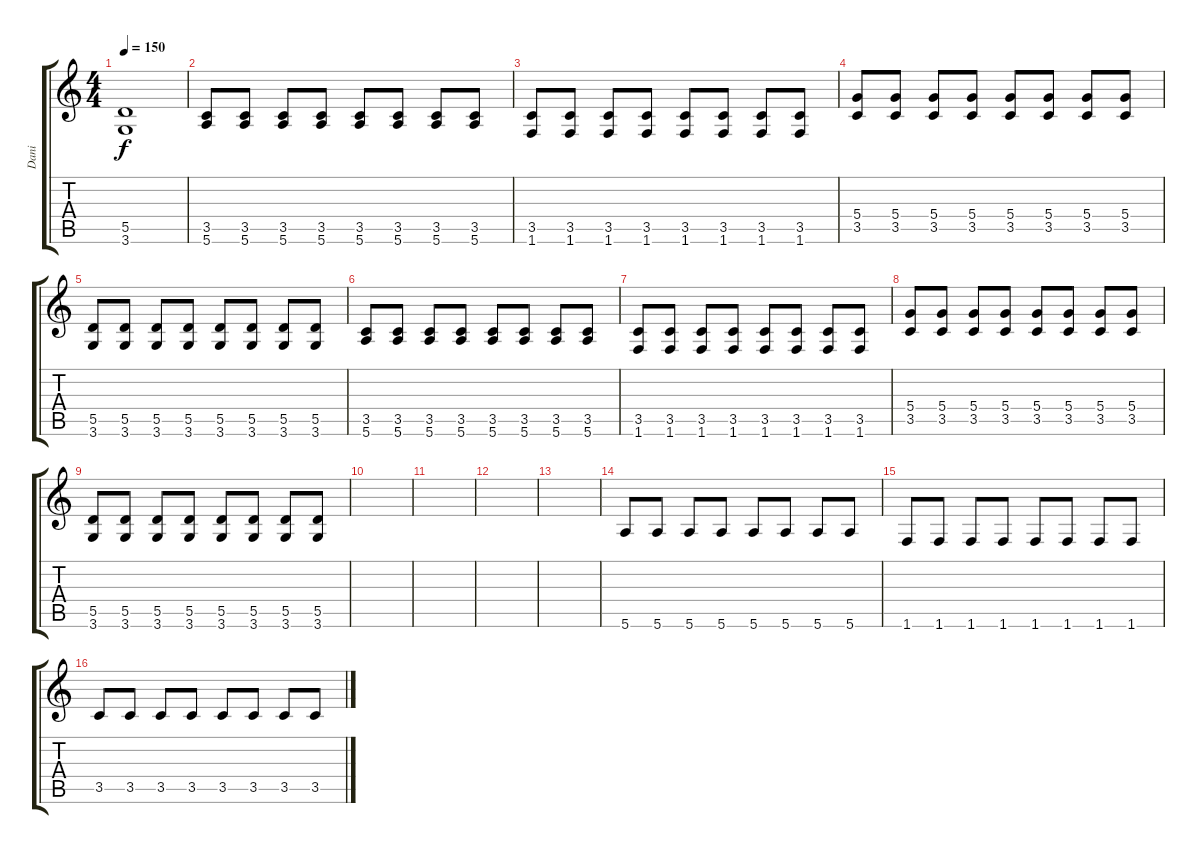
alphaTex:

\track ("Dani" "Dani") {instrument acousticguitarnylon}
\staff {score tabs}
\tuning (E4 B3 G3 D3 A2 E2) {hide}
\ts (4 4)
\tempo 150
\clef g2
\ks c
(5.5 3.6).1{dy f volume 16 instrument distortionguitar} |
(3.5 5.6).8{volume 16 instrument distortionguitar} (3.5 5.6).8 (3.5 5.6).8 (3.5 5.6).8 (3.5 5.6).8 (3.5 5.6).8 (3.5 5.6).8 (3.5 5.6).8 |
(3.5 1.6).8 (3.5 1.6).8 (3.5 1.6).8 (3.5 1.6).8 (3.5 1.6).8 (3.5 1.6).8 (3.5 1.6).8 (3.5 1.6).8 |
(5.4 3.5).8 (5.4 3.5).8 (5.4 3.5).8 (5.4 3.5).8 (5.4 3.5).8 (5.4 3.5).8 (5.4 3.5).8 (5.4 3.5).8 |
(5.5 3.6).8{volume 16 instrument distortionguitar} (5.5 3.6).8 (5.5 3.6).8 (5.5 3.6).8 (5.5 3.6).8 (5.5 3.6).8 (5.5 3.6).8 (5.5 3.6).8 |
(3.5 5.6).8{volume 16 instrument distortionguitar} (3.5 5.6).8 (3.5 5.6).8 (3.5 5.6).8 (3.5 5.6).8 (3.5 5.6).8 (3.5 5.6).8 (3.5 5.6).8 |
(3.5 1.6).8 (3.5 1.6).8 (3.5 1.6).8 (3.5 1.6).8 (3.5 1.6).8 (3.5 1.6).8 (3.5 1.6).8 (3.5 1.6).8 |
(5.4 3.5).8 (5.4 3.5).8 (5.4 3.5).8 (5.4 3.5).8 (5.4 3.5).8 (5.4 3.5).8 (5.4 3.5).8 (5.4 3.5).8 |
(5.5 3.6).8{volume 16 instrument distortionguitar} (5.5 3.6).8 (5.5 3.6).8 (5.5 3.6).8 (5.5 3.6).8 (5.5 3.6).8 (5.5 3.6).8 (5.5 3.6).8 |
|
|
|
|
5.6.8{instrument electricguitarclean} 5.6.8 5.6.8 5.6.8 5.6.8 5.6.8 5.6.8 5.6.8 |
1.6.8 1.6.8 1.6.8 1.6.8 1.6.8 1.6.8 1.6.8 1.6.8 |
3.5.8 3.5.8 3.5.8 3.5.8 3.5.8 3.5.8 3.5.8 3.5.8
